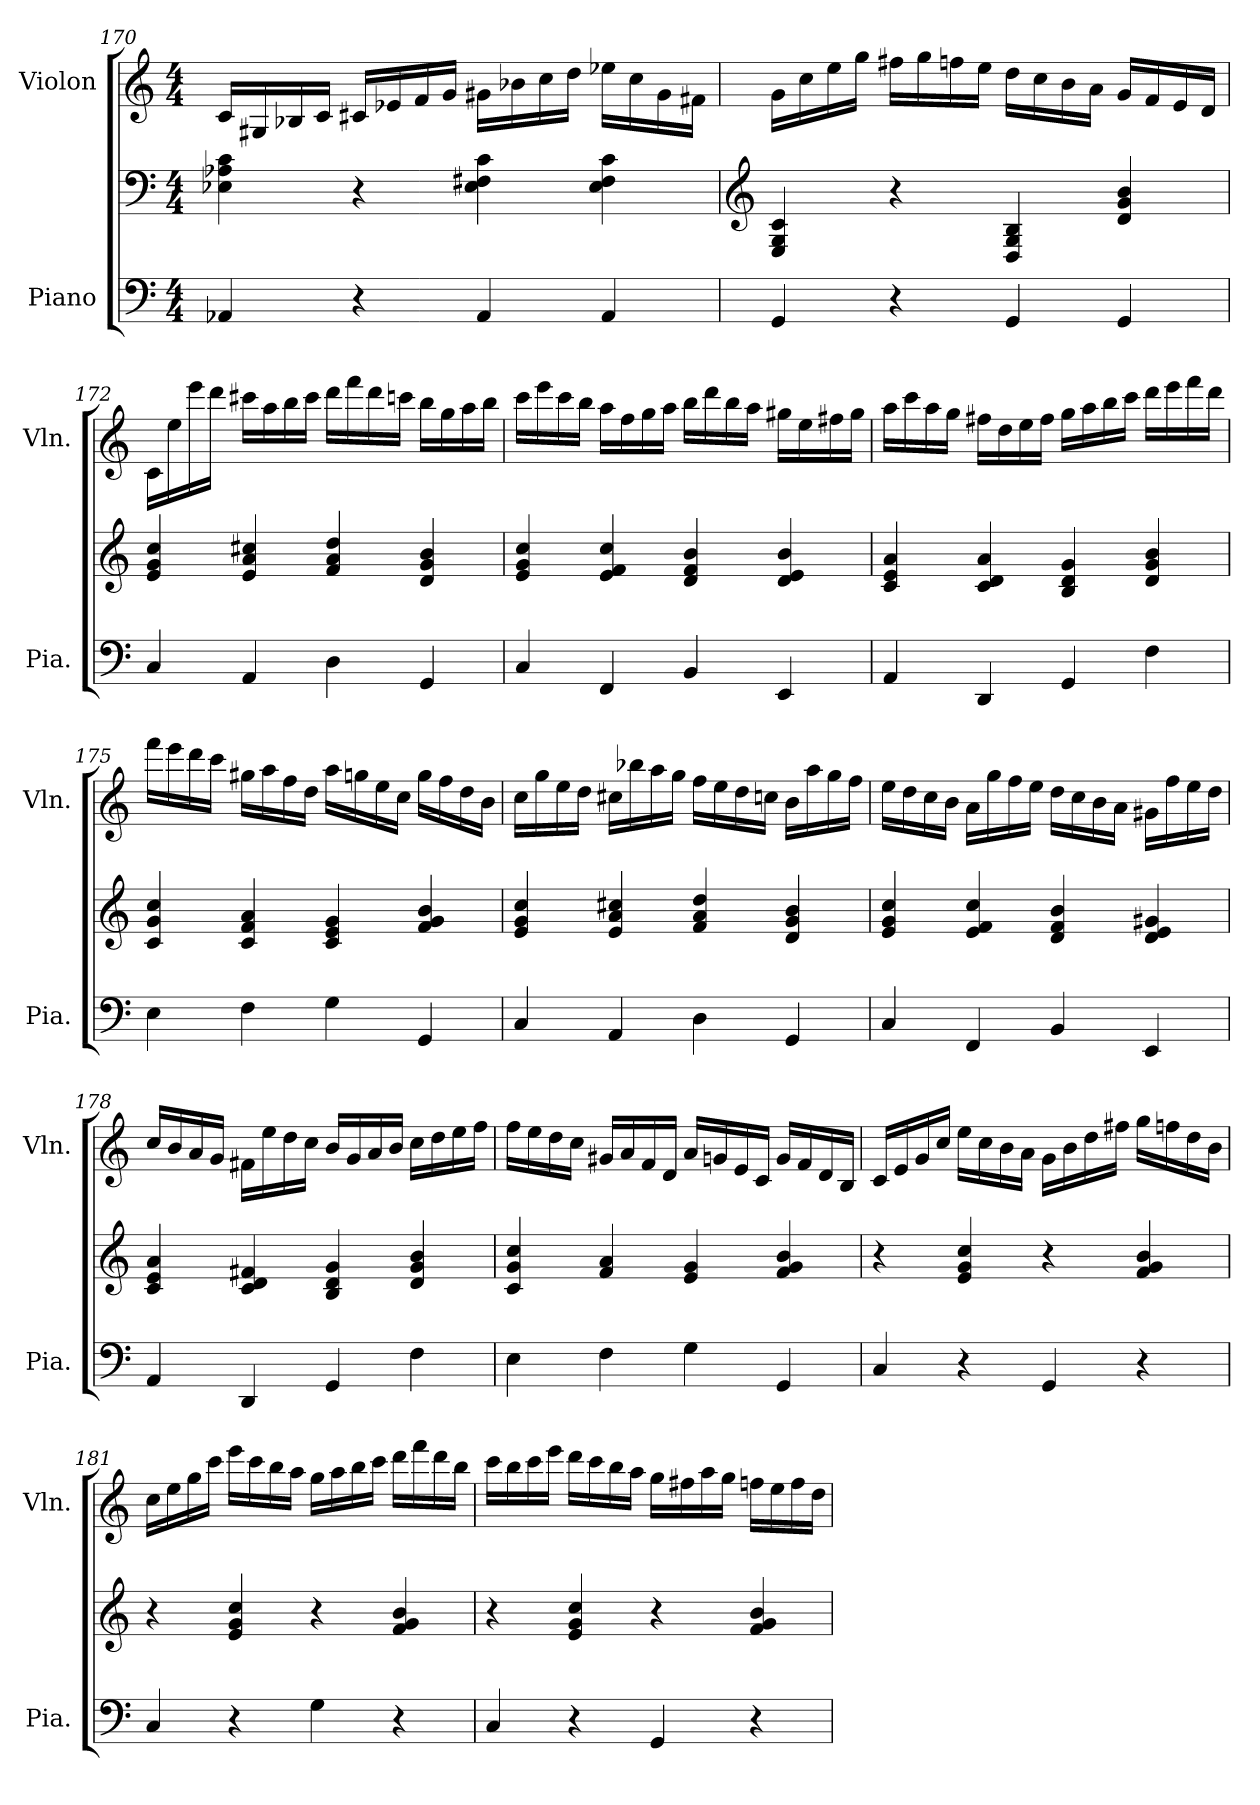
**kern	**kern	**kern
*part2	*part2	*part1
*staff3	*staff2	*staff1
*I"Piano	*	*I"Violon
*I'Pia.	*	*I'Vln.
!!LO:LB:g=z
*clefF4	*clefF4	*clefG2
*k[]	*k[]	*k[]
*M4/4	*M4/4	*M4/4
=170	=170	=170
4AA-X/	4E-X\ 4A-X\ 4c\	16c/LL
.	.	16G#X/
.	.	16B-X/
.	.	16c/JJ
4r	4r	16c#X/LL
.	.	16e-X/
.	.	16f/
.	.	16g/JJ
4AA-/	4E-\ 4F#X\ 4c\	16g#X\LL
.	.	16b-X\
.	.	16cc\
.	.	16dd\JJ
4AA-/	4E-\ 4F#\ 4c\	16ee-X\LL
.	.	16cc\
.	.	16g#\
.	.	16f#X\JJ
=171	=171	=171
*	*clefG2	*
4GG/	4E/ 4G/ 4c/	16g\LL
.	.	16cc\
.	.	16ee\
.	.	16gg\JJ
4r	4r	16ff#X\LL
.	.	16gg\
.	.	16ffn\
.	.	16ee\JJ
4GG/	4D/ 4G/ 4B/	16dd\LL
.	.	16cc\
.	.	16b\
.	.	16a\JJ
4GG/	4d/ 4g/ 4b/	16g/LL
.	.	16f/
.	.	16e/
.	.	16d/JJ
!!LO:LB:g=z
=172	=172	=172
4C/	4e/ 4g/ 4cc/	16c\LL
.	.	16ee\
.	.	16eee\
.	.	16ddd\JJ
4AA/	4e/ 4a/ 4cc#X/	16ccc#X\LL
.	.	16aa\
.	.	16bb\
.	.	16ccc#\JJ
4D\	4f/ 4a/ 4dd/	16ddd\LL
.	.	16fff\
.	.	16ddd\
.	.	16cccn\JJ
4GG/	4d/ 4g/ 4b/	16bb\LL
.	.	16gg\
.	.	16aa\
.	.	16bb\JJ
=173	=173	=173
4C/	4e/ 4g/ 4cc/	16ccc\LL
.	.	16eee\
.	.	16ccc\
.	.	16bb\JJ
4FF/	4e/ 4f/ 4cc/	16aa\LL
.	.	16ff\
.	.	16gg\
.	.	16aa\JJ
4BB/	4d/ 4f/ 4b/	16bb\LL
.	.	16ddd\
.	.	16bb\
.	.	16aa\JJ
4EE/	4d/ 4e/ 4b/	16gg#X\LL
.	.	16ee\
.	.	16ff#X\
.	.	16gg#\JJ
!!LO:PB:g=z
=174	=174	=174
4AA/	4c/ 4e/ 4a/	16aa\LL
.	.	16ccc\
.	.	16aa\
.	.	16gg\JJ
4DD/	4c/ 4d/ 4a/	16ff#X\LL
.	.	16dd\
.	.	16ee\
.	.	16ff#\JJ
4GG/	4B/ 4d/ 4g/	16gg\LL
.	.	16aa\
.	.	16bb\
.	.	16ccc\JJ
4F\	4d/ 4g/ 4b/	16ddd\LL
.	.	16eee\
.	.	16fff\
.	.	16ddd\JJ
=175	=175	=175
4E\	4c/ 4g/ 4cc/	16fff\LL
.	.	16eee\
.	.	16ddd\
.	.	16ccc\JJ
4F\	4c/ 4f/ 4a/	16gg#X\LL
.	.	16aa\
.	.	16ff\
.	.	16dd\JJ
4G\	4c/ 4e/ 4g/	16aa\LL
.	.	16ggn\
.	.	16ee\
.	.	16cc\JJ
4GG/	4f/ 4g/ 4b/	16gg\LL
.	.	16ff\
.	.	16dd\
.	.	16b\JJ
!!LO:LB:g=z
=176	=176	=176
4C/	4e/ 4g/ 4cc/	16cc\LL
.	.	16gg\
.	.	16ee\
.	.	16dd\JJ
4AA/	4e/ 4a/ 4cc#X/	16cc#X\LL
.	.	16bb-X\
.	.	16aa\
.	.	16gg\JJ
4D\	4f/ 4a/ 4dd/	16ff\LL
.	.	16ee\
.	.	16dd\
.	.	16ccn\JJ
4GG/	4d/ 4g/ 4b/	16b\LL
.	.	16aa\
.	.	16gg\
.	.	16ff\JJ
=177	=177	=177
4C/	4e/ 4g/ 4cc/	16ee\LL
.	.	16dd\
.	.	16cc\
.	.	16b\JJ
4FF/	4e/ 4f/ 4cc/	16a\LL
.	.	16gg\
.	.	16ff\
.	.	16ee\JJ
4BB/	4d/ 4f/ 4b/	16dd\LL
.	.	16cc\
.	.	16b\
.	.	16a\JJ
4EE/	4d/ 4e/ 4g#X/	16g#X\LL
.	.	16ff\
.	.	16ee\
.	.	16dd\JJ
!!LO:LB:g=z
=178	=178	=178
4AA/	4c/ 4e/ 4a/	16cc/LL
.	.	16b/
.	.	16a/
.	.	16g/JJ
4DD/	4c/ 4d/ 4f#X/	16f#X\LL
.	.	16ee\
.	.	16dd\
.	.	16cc\JJ
4GG/	4B/ 4d/ 4g/	16b/LL
.	.	16g/
.	.	16a/
.	.	16b/JJ
4F\	4d/ 4g/ 4b/	16cc\LL
.	.	16dd\
.	.	16ee\
.	.	16ff\JJ
=179	=179	=179
4E\	4c/ 4g/ 4cc/	16ff\LL
.	.	16ee\
.	.	16dd\
.	.	16cc\JJ
4F\	4f/ 4a/	16g#X/LL
.	.	16a/
.	.	16f/
.	.	16d/JJ
4G\	4e/ 4g/	16a/LL
.	.	16gn/
.	.	16e/
.	.	16c/JJ
4GG/	4f/ 4g/ 4b/	16g/LL
.	.	16f/
.	.	16d/
.	.	16B/JJ
!!LO:LB:g=z
=180	=180	=180
4C/	4r	16c/LL
.	.	16e/
.	.	16g/
.	.	16cc/JJ
4r	4e/ 4g/ 4cc/	16ee\LL
.	.	16cc\
.	.	16b\
.	.	16a\JJ
4GG/	4r	16g\LL
.	.	16b\
.	.	16dd\
.	.	16ff#X\JJ
4r	4f/ 4g/ 4b/	16gg\LL
.	.	16ffn\
.	.	16dd\
.	.	16b\JJ
=181	=181	=181
4C/	4r	16cc\LL
.	.	16ee\
.	.	16gg\
.	.	16ccc\JJ
4r	4e/ 4g/ 4cc/	16eee\LL
.	.	16ccc\
.	.	16bb\
.	.	16aa\JJ
4G\	4r	16gg\LL
.	.	16aa\
.	.	16bb\
.	.	16ccc\JJ
4r	4f/ 4g/ 4b/	16ddd\LL
.	.	16fff\
.	.	16ddd\
.	.	16bb\JJ
!!LO:PB:g=z
=182	=182	=182
4C/	4r	16ccc\LL
.	.	16bb\
.	.	16ccc\
.	.	16eee\JJ
4r	4e/ 4g/ 4cc/	16ddd\LL
.	.	16ccc\
.	.	16bb\
.	.	16aa\JJ
4GG/	4r	16gg\LL
.	.	16ff#X\
.	.	16aa\
.	.	16gg\JJ
4r	4f/ 4g/ 4b/	16ffn\LL
.	.	16ee\
.	.	16ff\
.	.	16dd\JJ
=	=	=
*-	*-	*-
